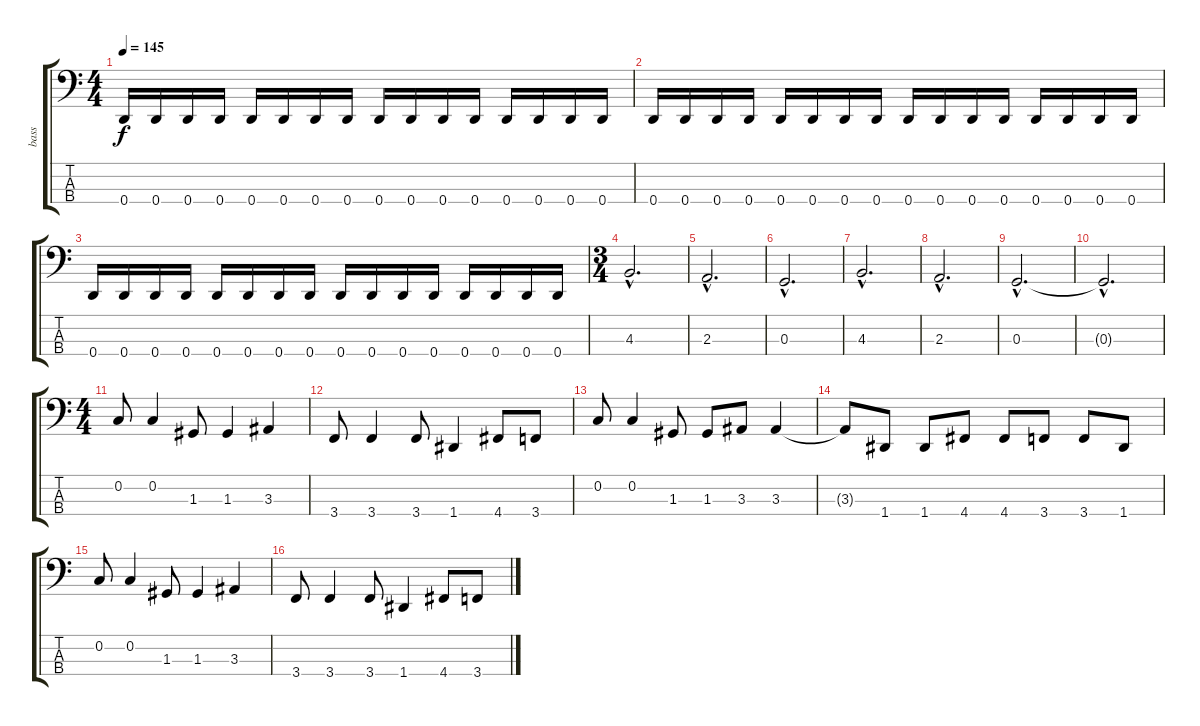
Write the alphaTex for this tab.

\track ("bass" "bass") {instrument electricbassfinger}
\staff {score tabs}
\tuning (F2 C2 G1 D1) {hide}
\ts (4 4)
\tempo 145
\clef f4
\ks c
0.4.16{dy f} 0.4.16 0.4.16 0.4.16 0.4.16 0.4.16 0.4.16 0.4.16 0.4.16 0.4.16 0.4.16 0.4.16 0.4.16 0.4.16 0.4.16 0.4.16 |
0.4.16 0.4.16 0.4.16 0.4.16 0.4.16 0.4.16 0.4.16 0.4.16 0.4.16 0.4.16 0.4.16 0.4.16 0.4.16 0.4.16 0.4.16 0.4.16 |
0.4.16 0.4.16 0.4.16 0.4.16 0.4.16 0.4.16 0.4.16 0.4.16 0.4.16 0.4.16 0.4.16 0.4.16 0.4.16 0.4.16 0.4.16 0.4.16 |
\ts (3 4)
4.3{hac}.2{d} |
2.3{hac}.2{d} |
0.3{hac}.2{d} |
4.3{hac}.2{d} |
2.3{hac}.2{d} |
0.3{hac}.2{d} |
0.3{hac t}.2{d} |
\ts (4 4)
0.2.8 0.2.4 1.3.8 1.3.4 3.3.4 |
3.4.8 3.4.4 3.4.8 1.4.4 4.4.8 3.4.8 |
0.2.8 0.2.4 1.3.8 1.3.8 3.3.8 3.3.4 |
3.3{t}.8 1.4.8 1.4.8 4.4.8 4.4.8 3.4.8 3.4.8 1.4.8 |
0.2.8 0.2.4 1.3.8 1.3.4 3.3.4 |
3.4.8 3.4.4 3.4.8 1.4.4 4.4.8 3.4.8
